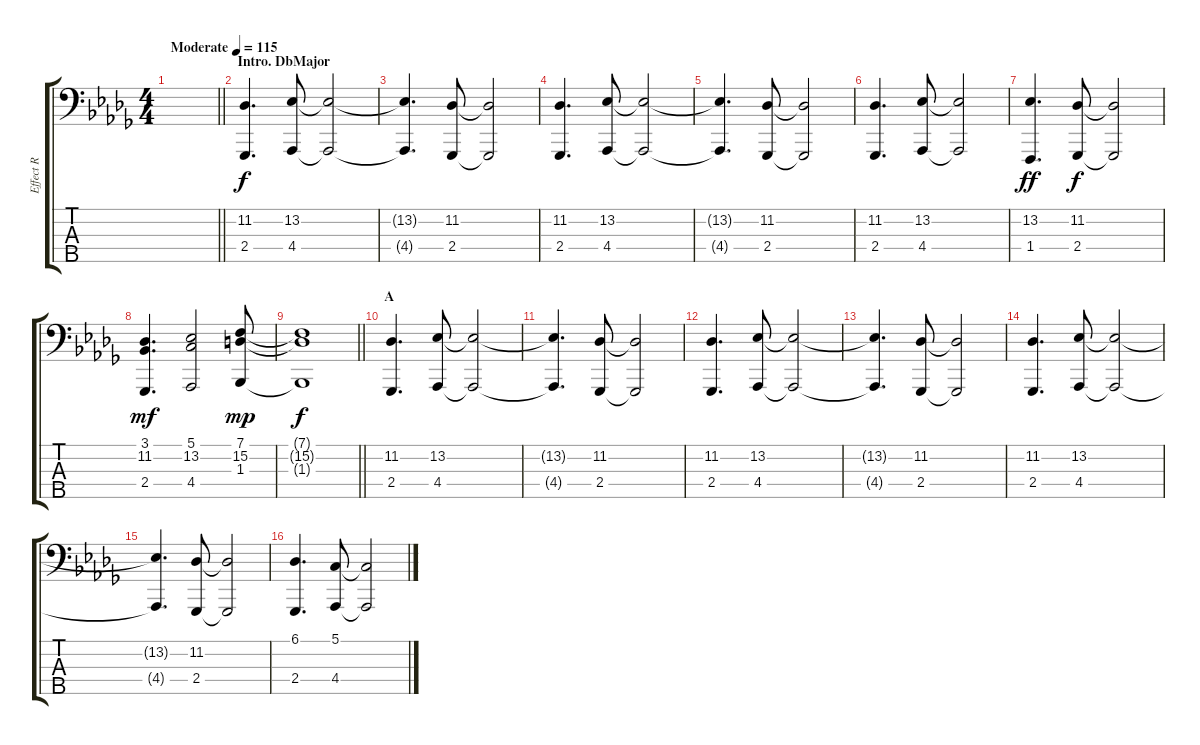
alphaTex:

\track ("Effect R" "Effect R") {instrument synthvoice}
\staff {score tabs}
\tuning (G2 D2 A1 E1 B0) {hide}
\ts (4 4)
\tempo (115 "Moderate")
\clef f4
\barLineRight lightlight
\ks db
|
\section ("" "Intro. DbMajor")
(11.2 2.4).4{d} (13.2 4.4).8 (13.2{t} 4.4{t}).2 |
(13.2{t} 4.4{t}).4{d} (11.2 2.4).8 (11.2{t} 2.4{t}).2 |
(11.2 2.4).4{d} (13.2 4.4).8 (13.2{t} 4.4{t}).2 |
(13.2{t} 4.4{t}).4{d} (11.2 2.4).8 (11.2{t} 2.4{t}).2 |
(11.2 2.4).4{d} (13.2 4.4).8 (13.2{t} 4.4{t}).2 |
(13.2 1.4).4{d dy ff} (11.2 2.4).8{dy f} (11.2{t} 2.4{t}).2 |
(3.1 11.2 2.4).4{d dy mf} (5.1 13.2 4.4).2 (7.1 15.2 1.3).8{dy mp} |
\barLineRight lightlight
(7.1{t} 15.2{t} 1.3{t}).1{dy f} |
\section ("" "A")
(11.2 2.4).4{d volume 4} (13.2 4.4).8 (13.2{t} 4.4{t}).2 |
(13.2{t} 4.4{t}).4{d} (11.2 2.4).8 (11.2{t} 2.4{t}).2 |
(11.2 2.4).4{d} (13.2 4.4).8 (13.2{t} 4.4{t}).2 |
(13.2{t} 4.4{t}).4{d} (11.2 2.4).8 (11.2{t} 2.4{t}).2 |
(11.2 2.4).4{d} (13.2 4.4).8 (13.2{t} 4.4{t}).2 |
(13.2{t} 4.4{t}).4{d} (11.2 2.4).8 (11.2{t} 2.4{t}).2 |
(6.1 2.4).4{d} (5.1 4.4).8 (5.1{t} 4.4{t}).2
